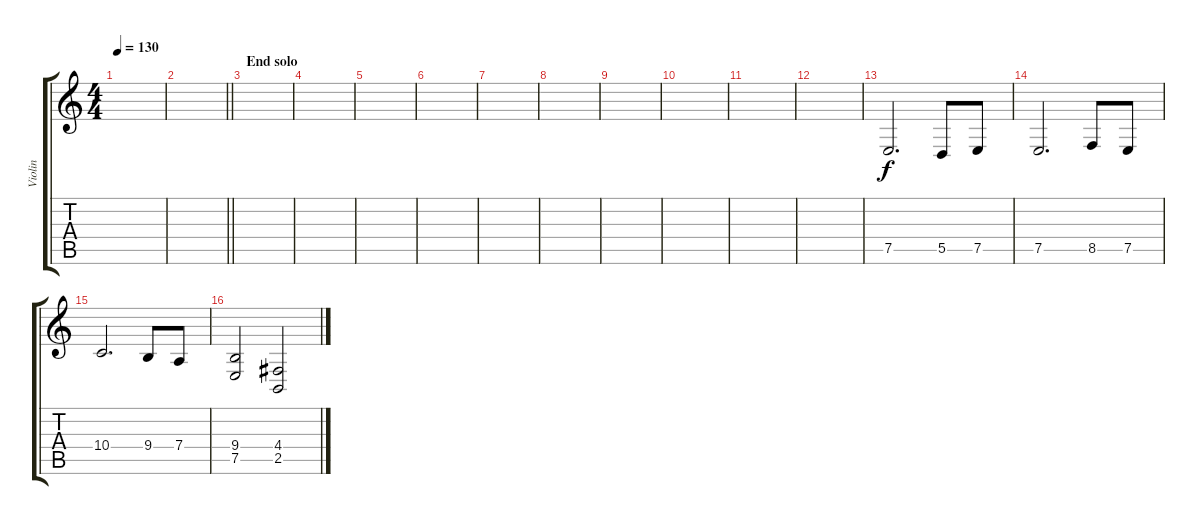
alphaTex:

\track ("Violin" "Violin") {instrument stringensemble2}
\staff {score tabs}
\tuning (E4 B3 G3 D3 A2 E2) {hide}
\ts (4 4)
\tempo 130
\clef g2
\ks c
|
\barLineRight lightlight
|
\section ("" "End solo")
|
|
|
|
|
|
|
|
|
|
7.5.2{d} 5.5.8 7.5.8 |
7.5.2{d} 8.5.8 7.5.8 |
10.4.2{d} 9.4.8 7.4.8 |
(9.4 7.5).2 (4.4 2.5).2
